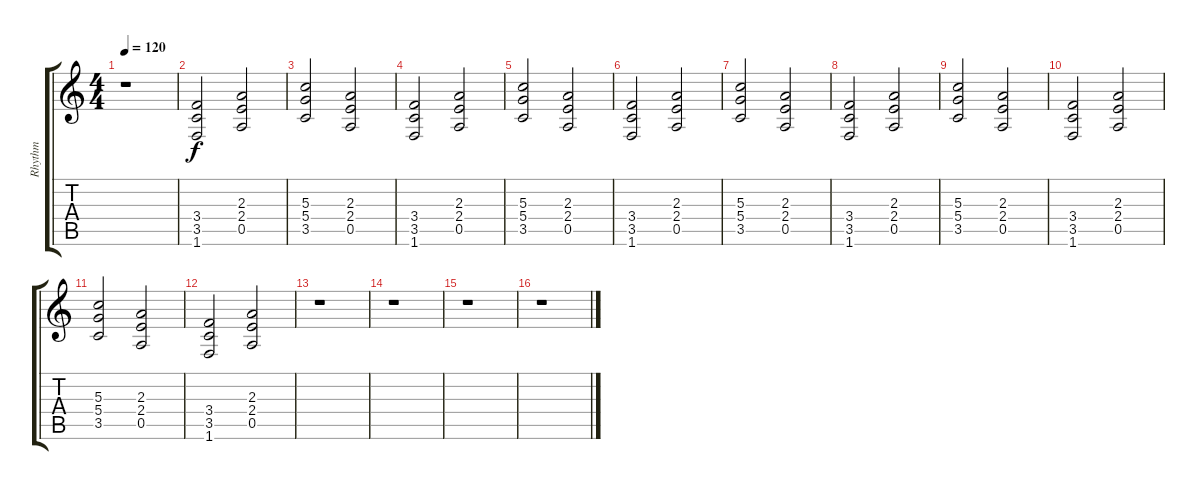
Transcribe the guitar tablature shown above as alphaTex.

\track ("Rhythm" "Rhythm") {instrument electricguitarclean}
\staff {score tabs}
\tuning (E4 B3 G3 D3 A2 E2) {hide}
\ts (4 4)
\tempo 120
\clef g2
\ks c
r.1{dy f} |
(3.4 3.5 1.6).2 (2.3 2.4 0.5).2 |
(5.3 5.4 3.5).2 (2.3 2.4 0.5).2 |
(3.4 3.5 1.6).2 (2.3 2.4 0.5).2 |
(5.3 5.4 3.5).2 (2.3 2.4 0.5).2 |
(3.4 3.5 1.6).2 (2.3 2.4 0.5).2 |
(5.3 5.4 3.5).2 (2.3 2.4 0.5).2 |
(3.4 3.5 1.6).2 (2.3 2.4 0.5).2 |
(5.3 5.4 3.5).2 (2.3 2.4 0.5).2 |
(3.4 3.5 1.6).2 (2.3 2.4 0.5).2 |
(5.3 5.4 3.5).2 (2.3 2.4 0.5).2 |
(3.4 3.5 1.6).2 (2.3 2.4 0.5).2 |
r.1 |
r.1 |
r.1 |
r.1
